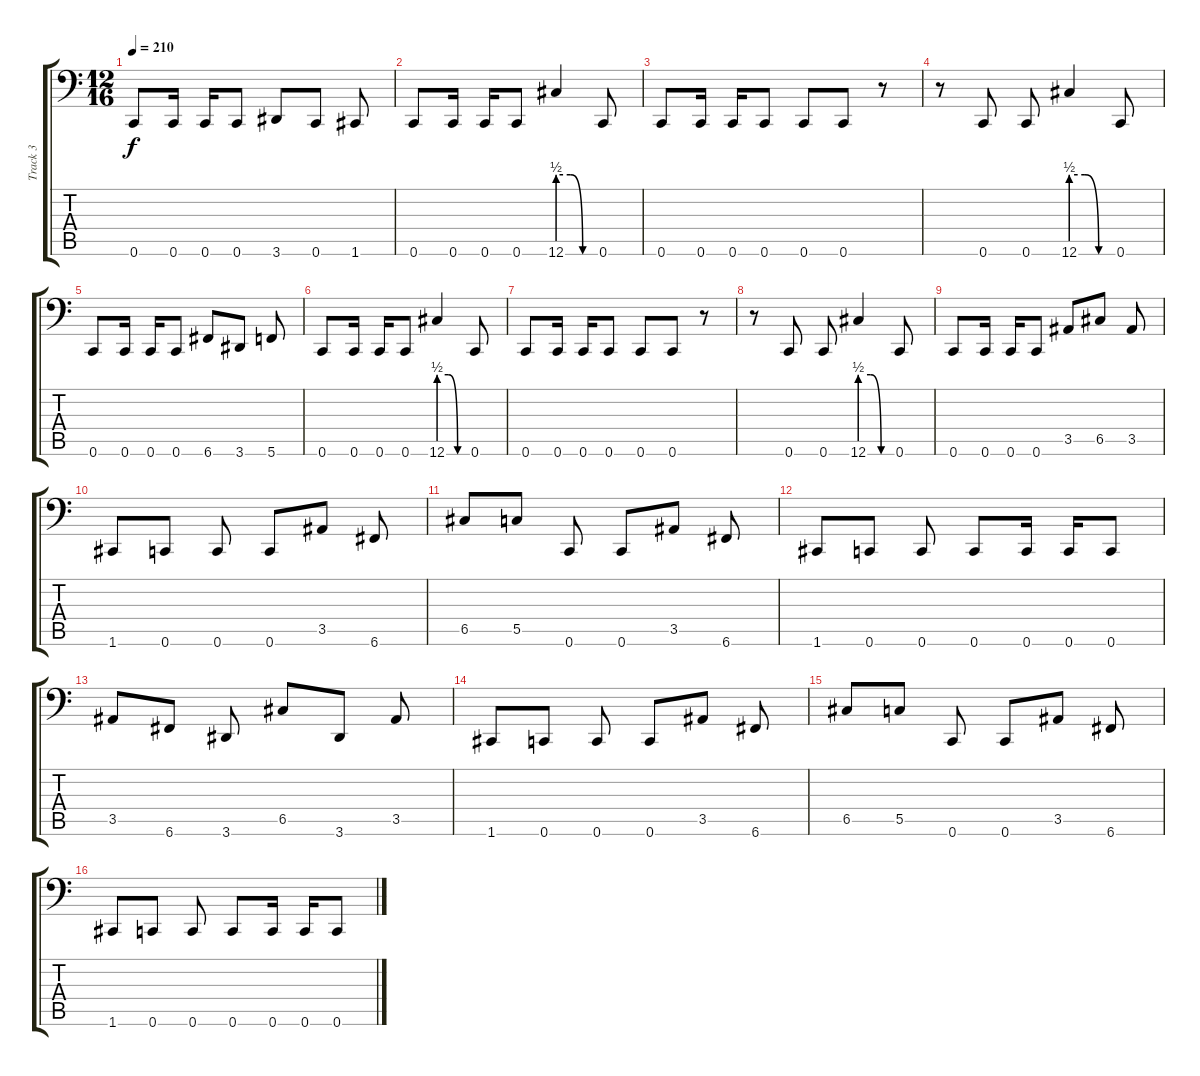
\track ("Track 3" "Track 3") {instrument electricbassfinger}
\staff {score tabs}
\tuning (D3 A2 F2 C2 G1 C1) {hide}
\ts (12 16)
\tempo 210
\clef f4
\ks c
0.6.8{dy f} 0.6.16 0.6.16 0.6.8 3.6.8 0.6.8 1.6.8 |
0.6.8 0.6.16 0.6.16 0.6.8 12.6{be (custom 0 2 20 2 40 0 60 0)}.4 0.6.8 |
0.6.8 0.6.16 0.6.16 0.6.8 0.6.8 0.6.8 r.8 |
r.8 0.6.8 0.6.8 12.6{be (custom 0 2 20 2 40 0 60 0)}.4 0.6.8 |
0.6.8 0.6.16 0.6.16 0.6.8 6.6.8 3.6.8 5.6.8 |
0.6.8 0.6.16 0.6.16 0.6.8 12.6{be (custom 0 2 20 2 40 0 60 0)}.4 0.6.8 |
0.6.8 0.6.16 0.6.16 0.6.8 0.6.8 0.6.8 r.8 |
r.8 0.6.8 0.6.8 12.6{be (custom 0 2 20 2 40 0 60 0)}.4 0.6.8 |
0.6.8 0.6.16 0.6.16 0.6.8 3.5.8 6.5.8 3.5.8 |
1.6.8 0.6.8 0.6.8 0.6.8 3.5.8 6.6.8 |
6.5.8 5.5.8 0.6.8 0.6.8 3.5.8 6.6.8 |
1.6.8 0.6.8 0.6.8 0.6.8 0.6.16 0.6.16 0.6.8 |
3.5.8 6.6.8 3.6.8 6.5.8 3.6.8 3.5.8 |
1.6.8 0.6.8 0.6.8 0.6.8 3.5.8 6.6.8 |
6.5.8 5.5.8 0.6.8 0.6.8 3.5.8 6.6.8 |
1.6.8 0.6.8 0.6.8 0.6.8 0.6.16 0.6.16 0.6.8
